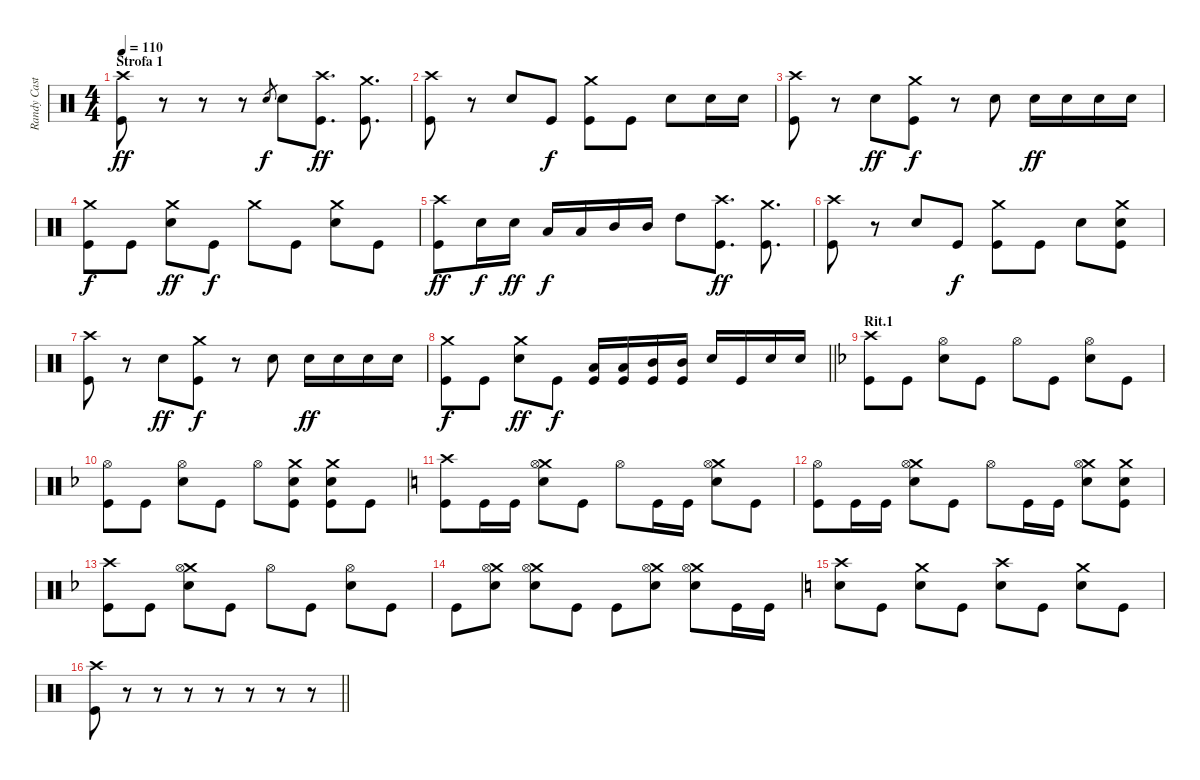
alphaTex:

\track ("Randy Castillo" "Randy Cast") {instrument percussion}
\staff {score}
\articulation defaults
\ts (4 4)
\section ("" "Strofa 1")
\tempo 110
\clef neutral
\ks c
("Crash high (hit)" "Kick (hit)").8{dy ff} r.8 r.8 r.8 "Snare (hit) 2".8{gr dy f} "Snare (hit) 2".8 ("Crash high (hit)" "Kick (hit)").8{d dy ff} ("Crash medium (hit)" "Kick (hit)").8{d} |
("Crash high (hit)" "Kick (hit)").8 r.8 "Snare (hit) 2".8 "Kick (hit)".8{dy f} ("Crash medium (hit)" "Kick (hit)").8 "Kick (hit)".8 "Snare (hit) 2".8 "Snare (hit) 2".16 "Snare (hit) 2".16 |
("Crash high (hit)" "Kick (hit)").8 r.8 "Snare (hit) 2".8{dy ff} ("Crash medium (hit)" "Kick (hit)").8{dy f} r.8 "Snare (hit) 2".8 "Snare (hit) 2".16{dy ff} "Snare (hit) 2".16 "Snare (hit) 2".16 "Snare (hit) 2".16 |
("Crash medium (hit)" "Kick (hit)").8{dy f} "Kick (hit)".8 ("Crash medium (hit)" "Snare (hit) 2").8{dy ff} "Kick (hit)".8{dy f} "Crash medium (hit)".8 "Kick (hit)".8 ("Crash medium (hit)" "Snare (hit) 2").8 "Kick (hit)".8 |
("Crash high (hit)" "Kick (hit)").8{dy ff} "Snare (hit) 2".16{dy f} "Snare (hit) 2".16{dy ff} "Low Tom (hit)".16{dy f} "Low Tom (hit)".16 "Mid Tom (hit)".16 "Mid Tom (hit)".16 "High Tom (hit)".8 ("Crash high (hit)" "Kick (hit)").8{d dy ff} ("Crash medium (hit)" "Kick (hit)").8{d} |
("Crash high (hit)" "Kick (hit)").8 r.8 "Snare (hit) 2".8 "Kick (hit)".8{dy f} ("Crash medium (hit)" "Kick (hit)").8 "Kick (hit)".8 "Snare (hit) 2".8 ("Crash medium (hit)" "Snare (hit) 2" "Kick (hit)").8 |
("Crash high (hit)" "Kick (hit)").8 r.8 "Snare (hit) 2".8{dy ff} ("Crash medium (hit)" "Kick (hit)").8{dy f} r.8 "Snare (hit) 2".8 "Snare (hit) 2".16{dy ff} "Snare (hit) 2".16 "Snare (hit) 2".16 "Snare (hit) 2".16 |
\barLineRight lightlight
("Crash medium (hit)" "Kick (hit)").8{dy f} "Kick (hit)".8 ("Crash medium (hit)" "Snare (hit) 2").8{dy ff} "Kick (hit)".8{dy f} ("Low Tom (hit)" "Kick (hit)").16 ("Low Tom (hit)" "Kick (hit)").16 ("Mid Tom (hit)" "Kick (hit)").16 ("Mid Tom (hit)" "Kick (hit)").16 "Snare (hit) 2".16 "Kick (hit)".16 "Snare (hit) 2".16 "Snare (hit) 2".16 |
\section ("" "Rit.1")
\ks dminor
("Crash high (hit)" "Kick (hit)").8 "Kick (hit)".8 ("Hi-Hat (open)" "Snare (hit) 2").8 "Kick (hit)".8 "Hi-Hat (open)".8 "Kick (hit)".8 ("Hi-Hat (open)" "Snare (hit) 2").8 "Kick (hit)".8 |
("Hi-Hat (open)" "Kick (hit)").8 "Kick (hit)".8 ("Hi-Hat (open)" "Snare (hit) 2").8 "Kick (hit)".8 "Hi-Hat (open)".8 ("Crash medium (hit)" "Snare (hit) 2" "Kick (hit)").8 ("Crash medium (hit)" "Snare (hit) 2" "Kick (hit)").8 "Kick (hit)".8 |
\ks c
("Crash high (hit)" "Kick (hit)").8 "Kick (hit)".16 "Kick (hit)".16 ("Crash medium (hit)" "Hi-Hat (open)" "Snare (hit) 2").8 "Kick (hit)".8 "Hi-Hat (open)".8 "Kick (hit)".16 "Kick (hit)".16 ("Crash medium (hit)" "Hi-Hat (open)" "Snare (hit) 2").8 "Kick (hit)".8 |
("Hi-Hat (open)" "Kick (hit)").8 "Kick (hit)".16 "Kick (hit)".16 ("Crash medium (hit)" "Hi-Hat (open)" "Snare (hit) 2").8 "Kick (hit)".8 "Hi-Hat (open)".8 "Kick (hit)".16 "Kick (hit)".16 ("Crash medium (hit)" "Hi-Hat (open)" "Snare (hit) 2").8 ("Crash medium (hit)" "Snare (hit) 2" "Kick (hit)").8 |
\ks dminor
("Crash high (hit)" "Kick (hit)").8 "Kick (hit)".8 ("Crash medium (hit)" "Hi-Hat (open)" "Snare (hit) 2").8 "Kick (hit)".8 "Hi-Hat (open)".8 "Kick (hit)".8 ("Hi-Hat (open)" "Snare (hit) 2").8 "Kick (hit)".8 |
"Kick (hit)".8 ("Crash medium (hit)" "Hi-Hat (open)" "Snare (hit) 2").8 ("Crash medium (hit)" "Hi-Hat (open)" "Snare (hit) 2").8 "Kick (hit)".8 "Kick (hit)".8 ("Crash medium (hit)" "Hi-Hat (open)" "Snare (hit) 2").8 ("Crash medium (hit)" "Hi-Hat (open)" "Snare (hit) 2").8 "Kick (hit)".16 "Kick (hit)".16 |
\ks c
("Crash high (hit)" "Snare (hit) 2").8 "Kick (hit)".8 ("Crash medium (hit)" "Snare (hit) 2").8 "Kick (hit)".8 ("Crash high (hit)" "Snare (hit) 2").8 "Kick (hit)".8 ("Crash medium (hit)" "Snare (hit) 2").8 "Kick (hit)".8 |
\barLineRight lightlight
("Crash high (hit)" "Kick (hit)").8 r.8 r.8 r.8 r.8 r.8 r.8 r.8
